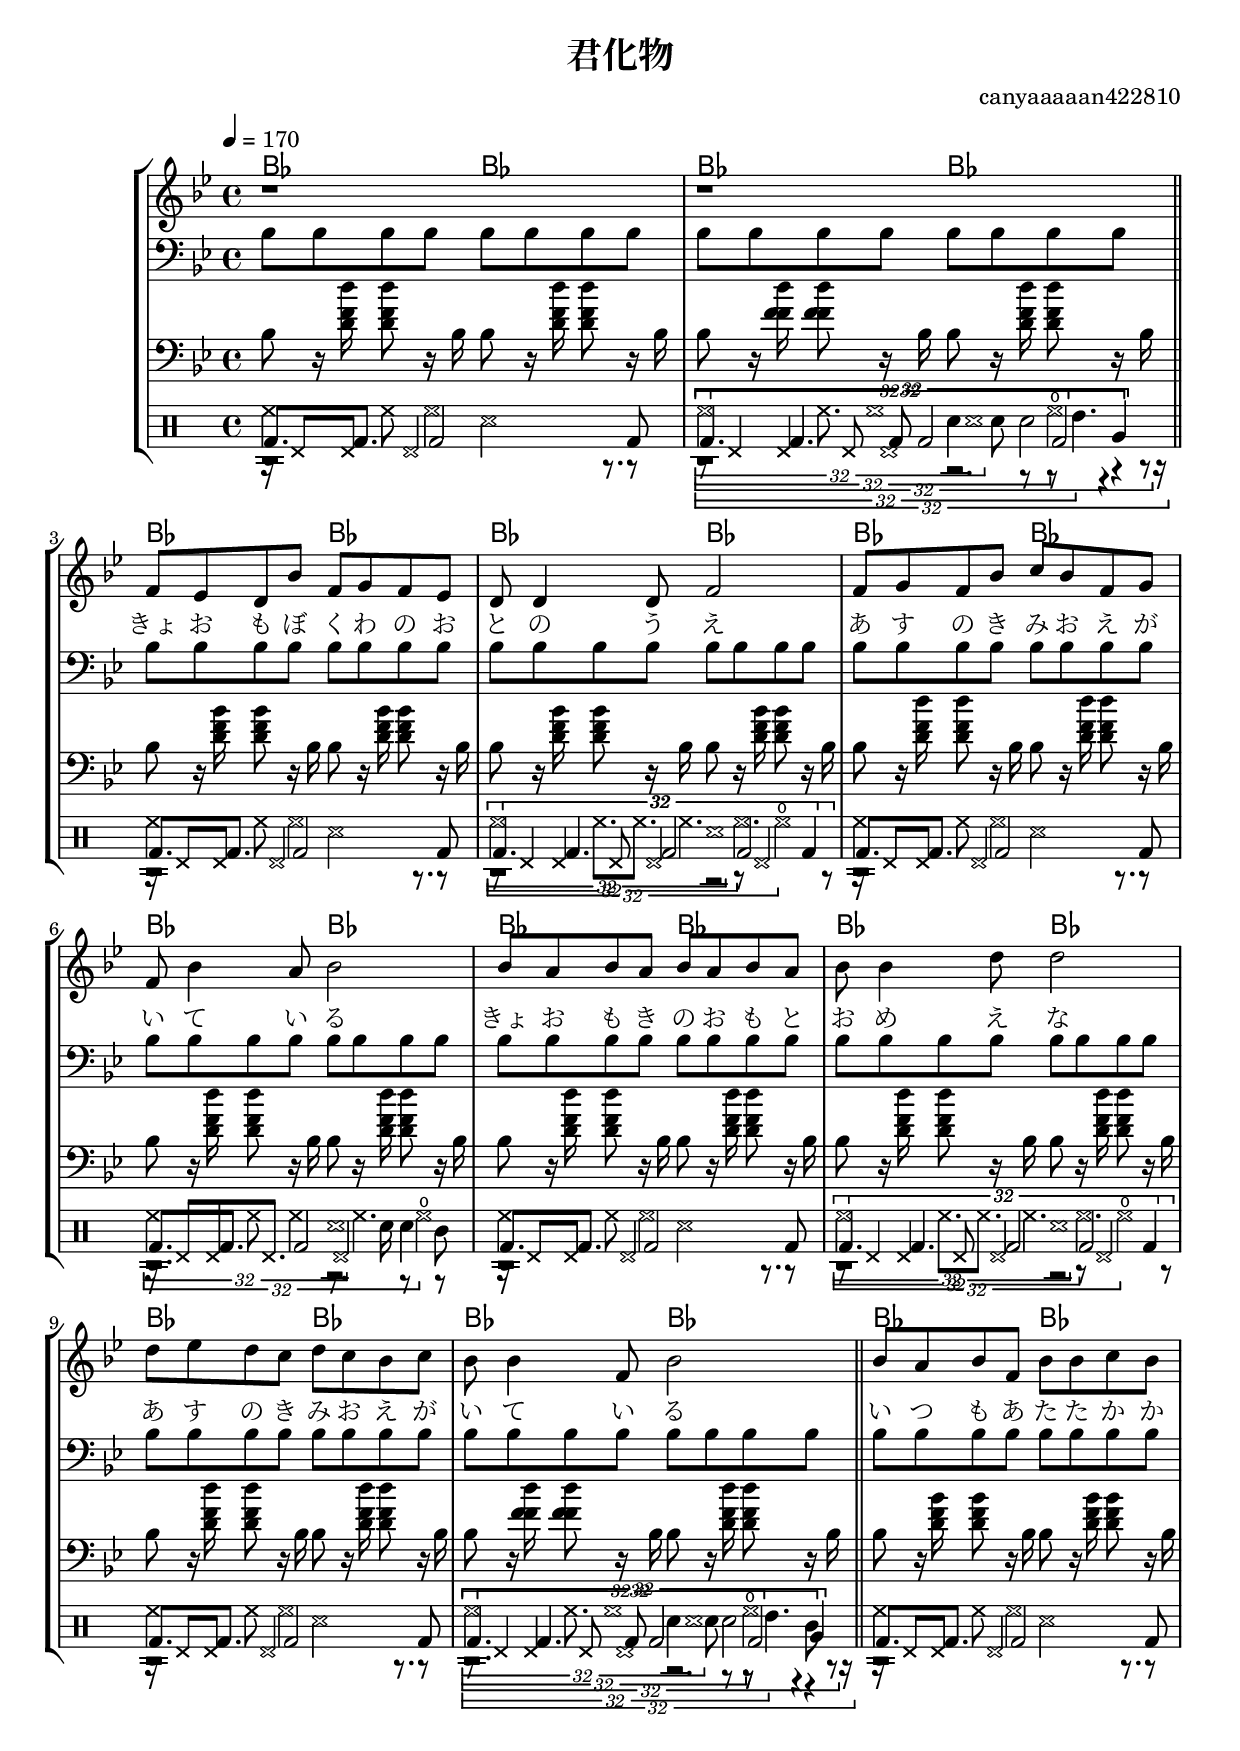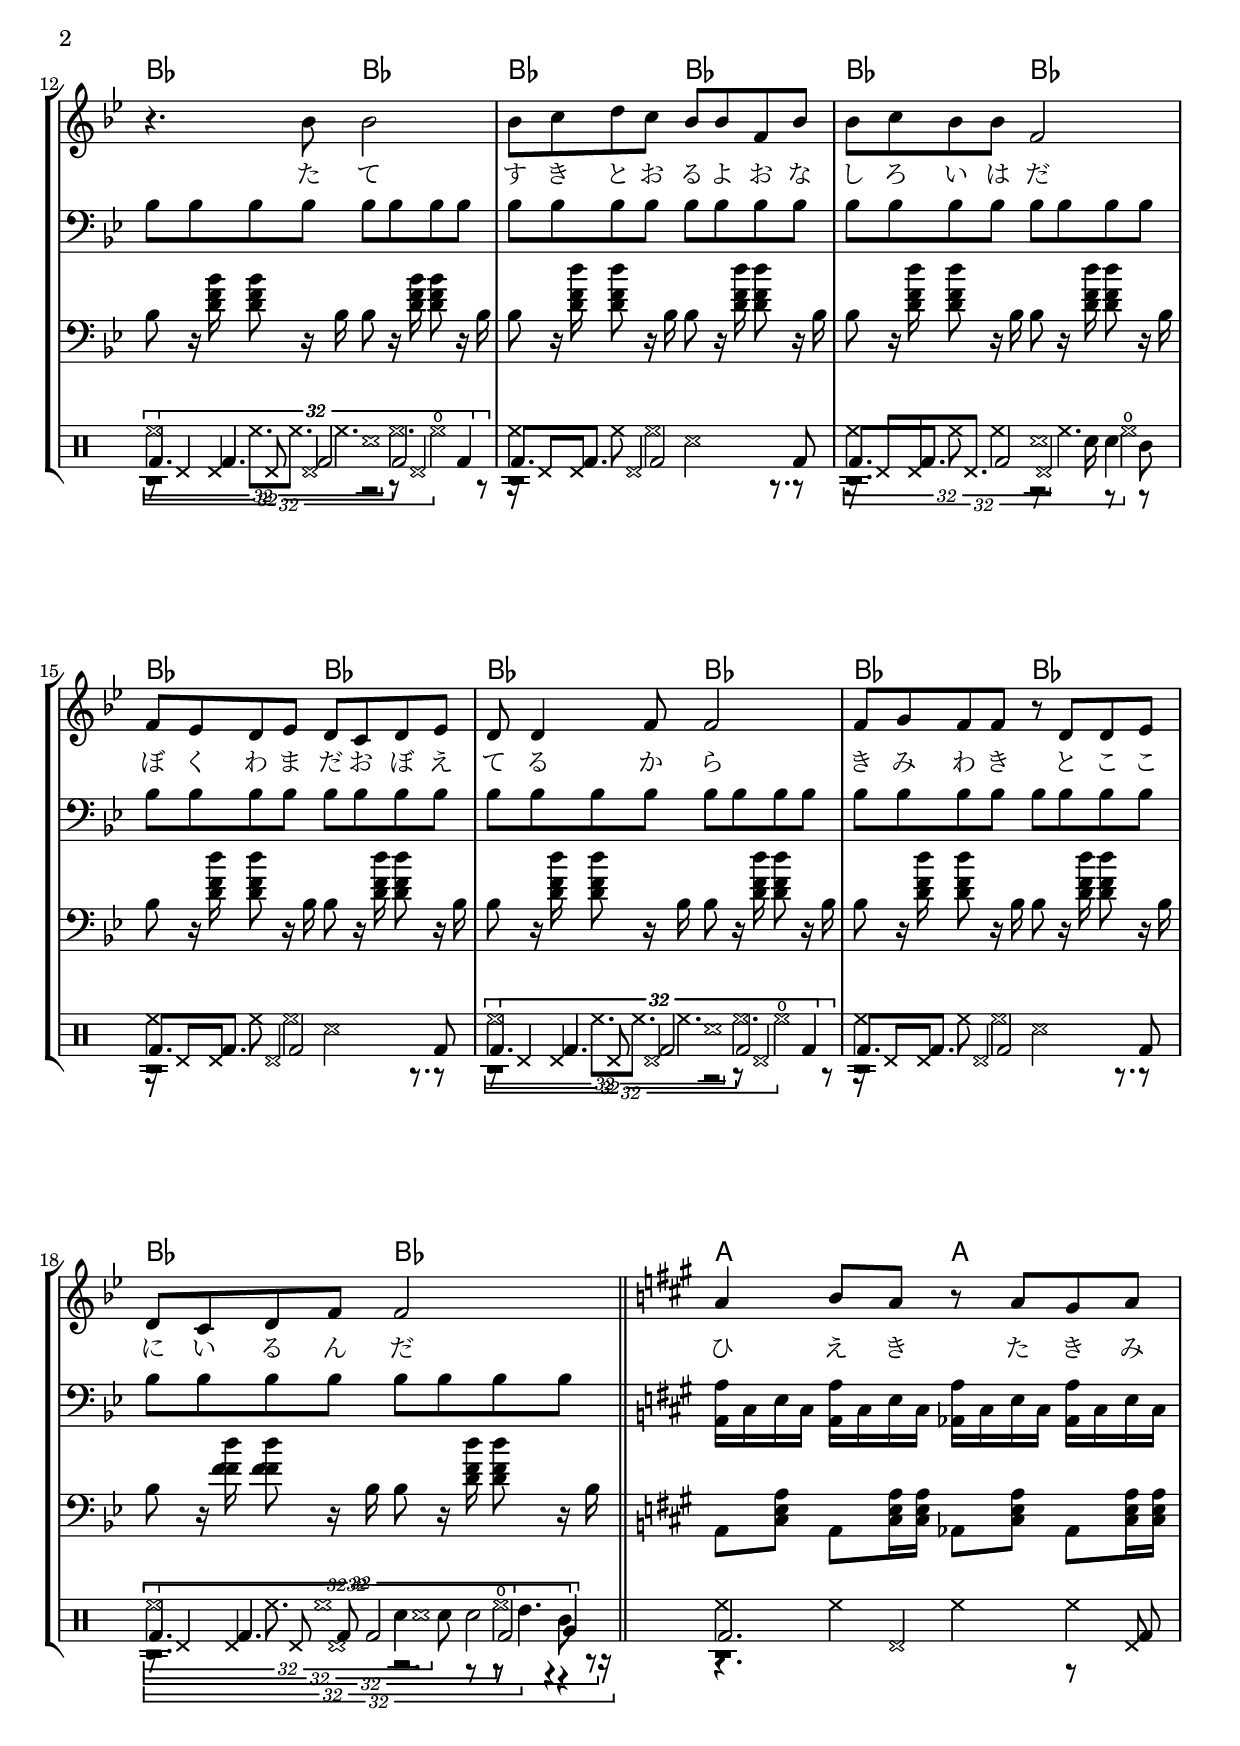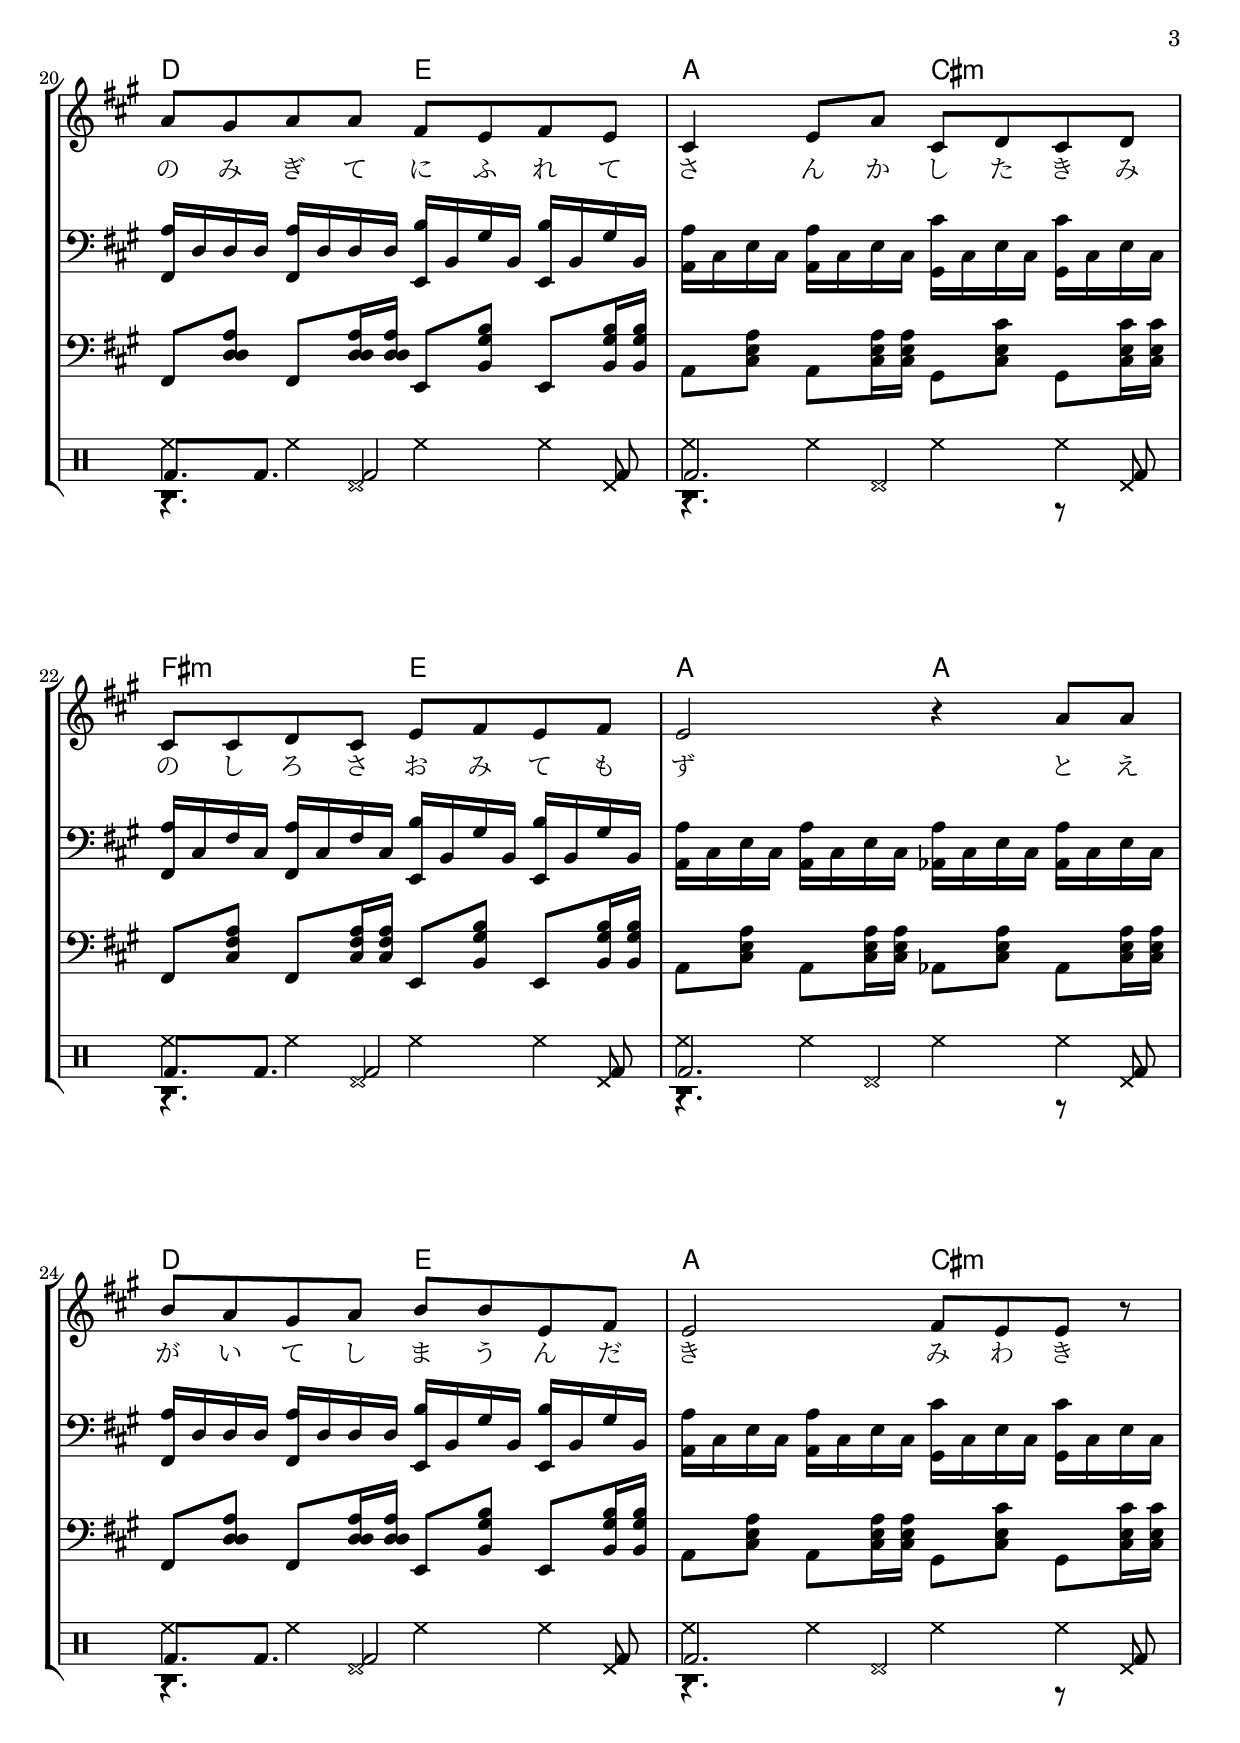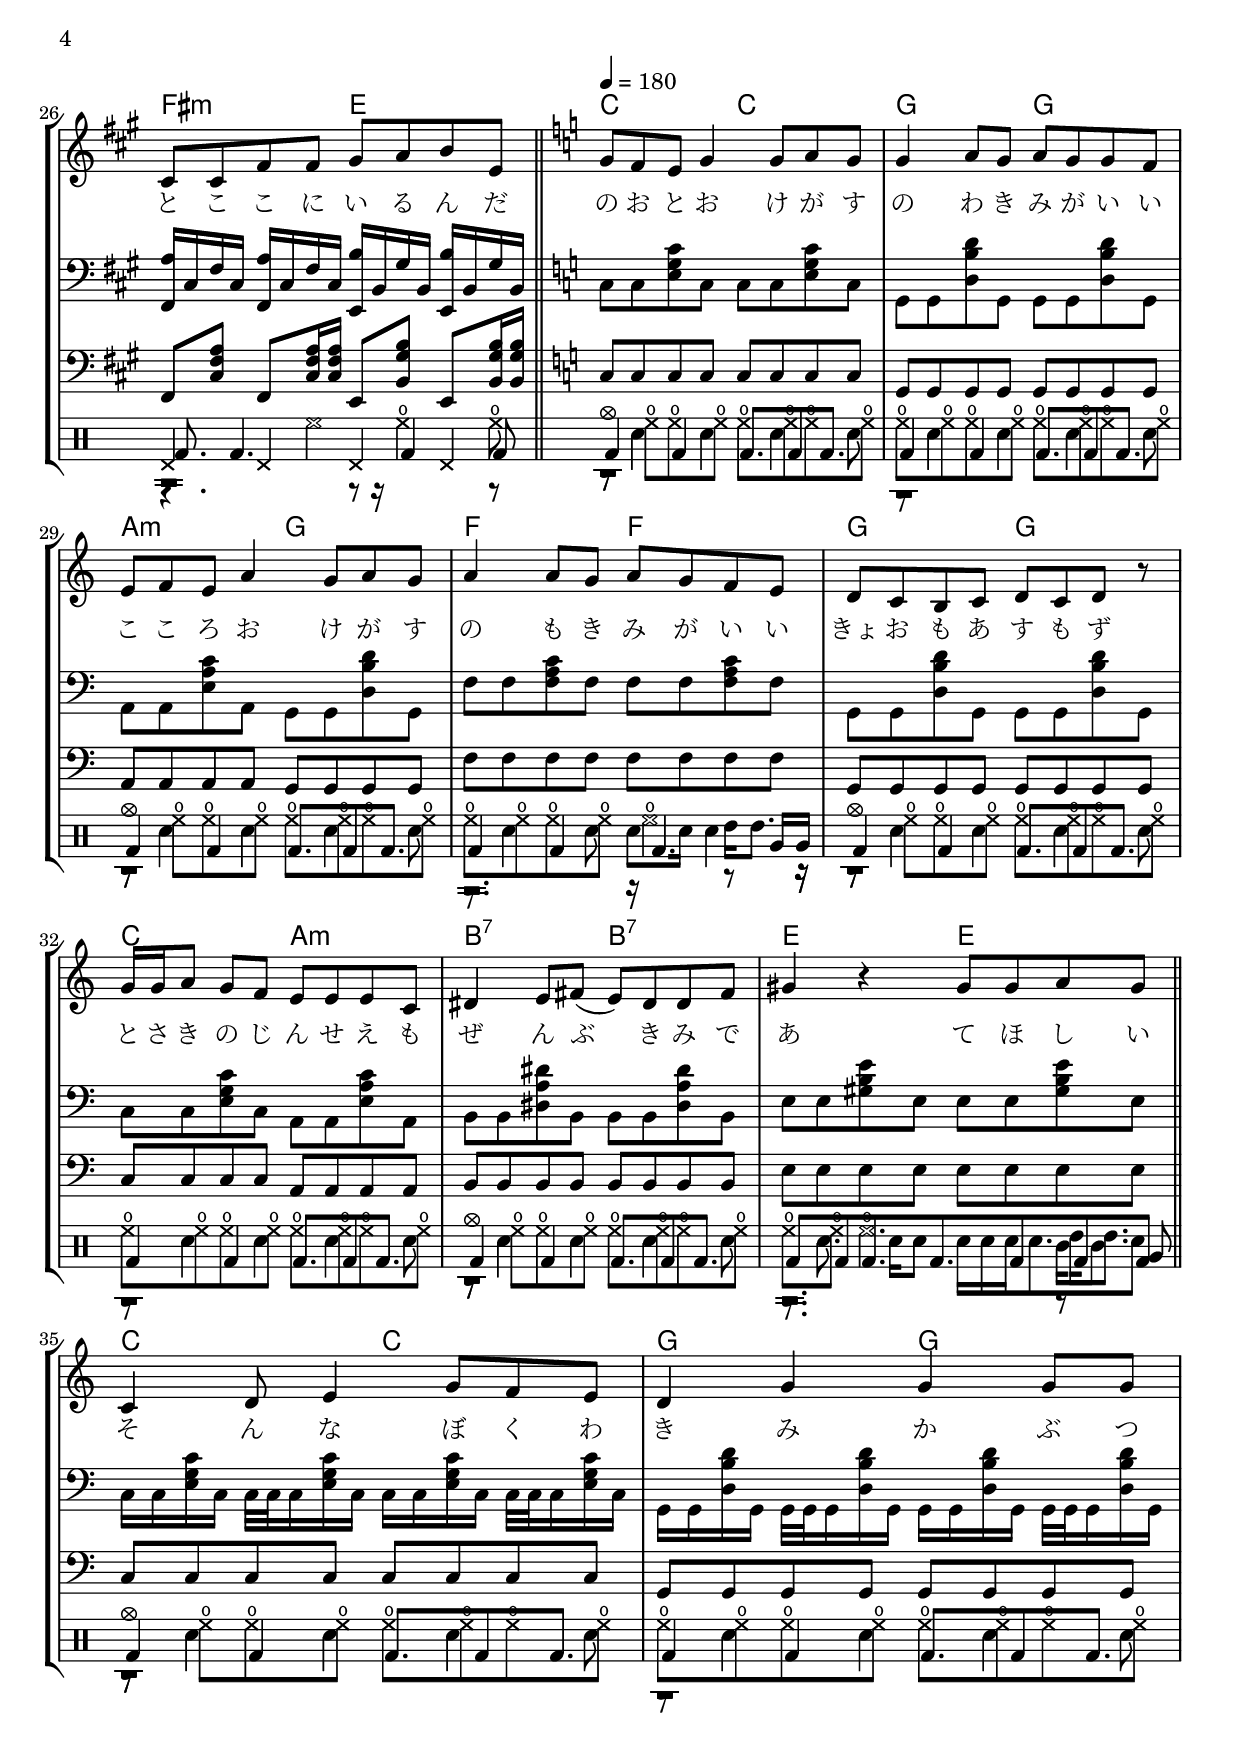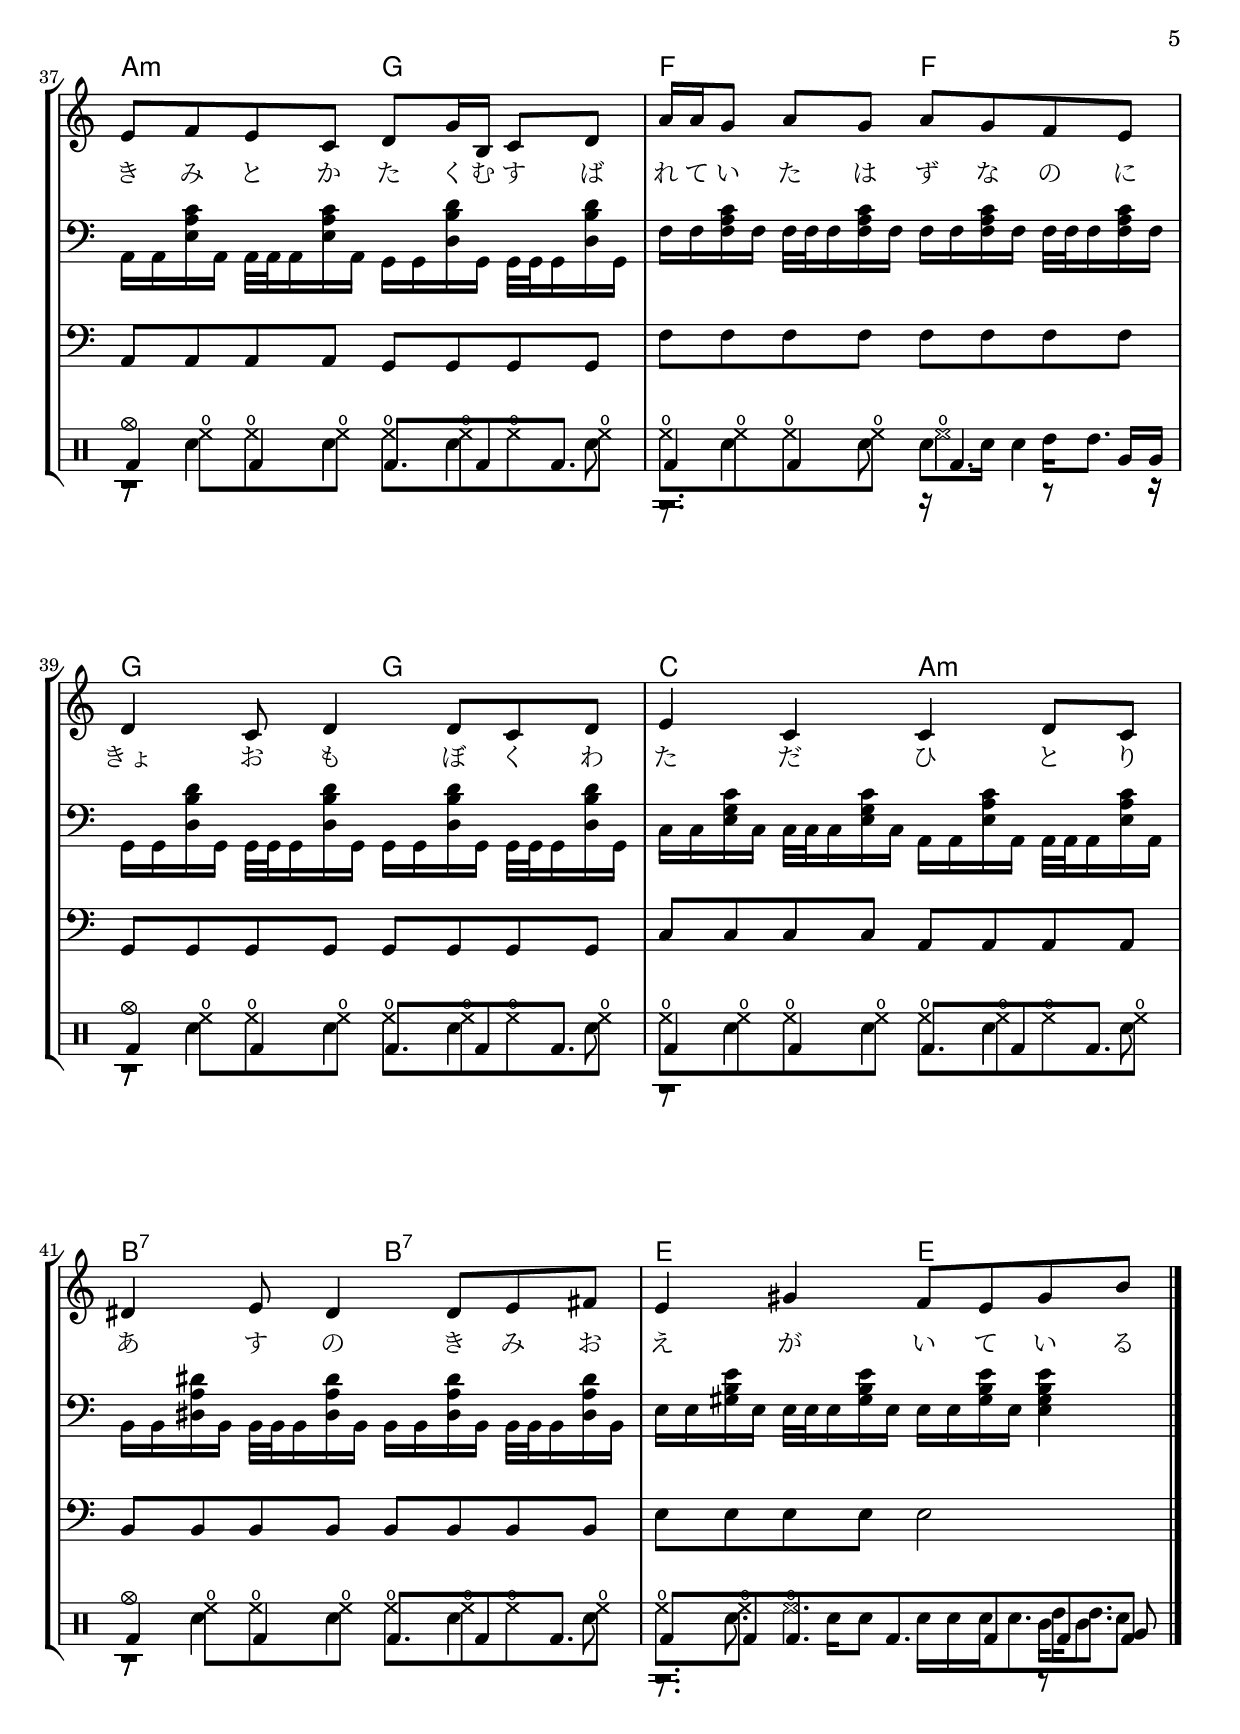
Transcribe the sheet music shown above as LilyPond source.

\version "2.12.1"

\header {
	title = \markup {君化物}
	composer = \markup \center-column {canyaaaaan422810}
}

harmony = \chordmode {
	bes2 bes bes bes 

	bes bes bes bes bes bes bes bes bes bes bes bes bes bes bes bes 

	bes bes bes bes bes bes bes bes bes bes bes bes bes bes bes bes 

	a a d e a cis:m fis:m e a a d e a cis:m fis:m e 

	c c g g a:m g f f g g c a:m b:7 b:7 e e 

	c c g g a:m g f f g g c a:m b:7 b:7 e e 
}

melody = {
	\key bes \major
	\tempo 4 = 170
	r1 | r1   
	\set Staff.midiInstrument = #"mmi0.38"
	 f'8  es'8  d'8  bes'8  f'8  g'8  f'8  es'8 
	d'8  d'4  d'8  f'2 
	f'8  g'8  f'8  bes'8  c''8  bes'8  f'8  g'8 
	f'8  bes'4  a'8  bes'2 
	bes'8  a'8  bes'8  a'8  bes'8  a'8  bes'8  a'8 
	bes'8  bes'4  d''8  d''2 
	d''8  es''8  d''8  c''8  d''8  c''8  bes'8  c''8 
	bes'8  bes'4  f'8  bes'2
	\set Staff.midiInstrument = #"mmi0.38"
	 bes'8  a'8  bes'8  f'8  bes'8  bes'8  c''8  bes'8 
	r4.  bes'8  bes'2 
	bes'8  c''8  d''8  c''8  bes'8  bes'8  f'8  bes'8 
	bes'8  c''8  bes'8  bes'8  f'2 
	f'8  es'8  d'8  es'8  d'8  c'8  d'8  es'8 
	d'8  d'4  f'8  f'2 
	f'8  g'8  f'8  f'8  r8  d'8  d'8  es'8 
	d'8  c'8  d'8  f'8  f'2
	\set Staff.midiInstrument = #"mmi0.38"
		\key a \major
 a'4  b'8  a'8  r8  a'8  gis'8  a'8 
	a'8  gis'8  a'8  a'8  fis'8  e'8  fis'8  e'8 
	cis'4  e'8  a'8  cis'8  d'8  cis'8  d'8 
	cis'8  cis'8  d'8  cis'8  e'8  fis'8  e'8  fis'8 
	e'2  r4  a'8  a'8 
	b'8  a'8  gis'8  a'8  b'8  b'8  e'8  fis'8 
	e'2  fis'8  e'8  e'8  r8 
	cis'8  cis'8  fis'8  fis'8  gis'8  a'8  b'8  e'8
	\set Staff.midiInstrument = #"mmi0.38"
		\key c \major
	\tempo 4 = 180
 g'8  f'8  e'8  g'4  g'8  a'8  g'8 
	g'4  a'8  g'8  a'8  g'8  g'8  f'8 
	e'8  f'8  e'8  a'4  g'8  a'8  g'8 
	a'4  a'8  g'8  a'8  g'8  f'8  e'8 
	d'8  c'8  b8  c'8  d'8  c'8  d'8  r8 
	g'16  g'16  a'8  g'8  f'8  e'8  e'8  e'8  c'8 
	dis'4  e'8  fis'8  (e'8)  dis'8  dis'8  fis'8 
	gis'4  r4  gis'8  gis'8  a'8  gis'8
	\set Staff.midiInstrument = #"mmi0.38"
	 c'4  d'8  e'4  g'8  f'8  e'8 
	d'4  g'4  g'4  g'8  g'8 
	e'8  f'8  e'8  c'8  d'8  g'16  b16  c'8  d'8 
	a'16  a'16  g'8  a'8  g'8  a'8  g'8  f'8  e'8 
	d'4  c'8  d'4  d'8  c'8  d'8 
	e'4  c'4  c'4  d'8  c'8 
	dis'4  e'8  dis'4  dis'8  e'8  fis'8 
	e'4  gis'4  f'8  e'8  gis'8  b'8
	\bar "|."
}

words = \lyricmode {
	
	きょ  お  も  ぼ  く  わ  の  お  と  の  う  え  あ  す  の  き  み  お  え  が  い  て  い  る  きょ  お  も  き  の  お  も  と  お  め  え  な  あ  す  の  き  み  お  え  が  い  て  い  る  
	い  つ  も  あ  た  た  か  か  た  て  す  き  と  お  る  よ  お  な  し  ろ  い  は  だ  ぼ  く  わ  ま  だ  お  ぼ  え  て  る  か  ら  き  み  わ  き  と  こ  こ  に  い  る  ん  だ  
	ひ  え  き  た  き  み  の  み  ぎ  て  に  ふ  れ  て  さ  ん  か  し  た  き  み  の  し  ろ  さ  お  み  て  も  ず  と  え  が  い  て  し  ま  う  ん  だ  き  み  わ  き  と  こ  こ  に  い  る  ん  だ  
	の  お  と  お  け  が  す  の  わ  き  み  が  い  い  こ  こ  ろ  お  け  が  す  の  も  き  み  が  い  い  きょ  お  も  あ  す  も  ず  と  さ  き  の  じ  ん  せ  え  も  ぜ  ん  ぶ  き  み  で  あ  て  ほ  し  い  
	そ  ん  な  ぼ  く  わ  き  み  か  ぶ  つ  き  み  と  か  た  く  む  す  ば  れ  て  い  た  は  ず  な  の  に  きょ  お  も  ぼ  く  わ  た  だ  ひ  と  り  あ  す  の  き  み  お  え  が  い  て  い  る  
}

tempochange = {
	\tempo 4 = 170
	r1 | r1 \bar "||"
	\tempo 4 = 170
	r1 | r1 | r1 | r1 | r1 | r1 | r1 | r1 \bar "||"
	\tempo 4 = 170
	r1 | r1 | r1 | r1 | r1 | r1 | r1 | r1 \bar "||"
	\tempo 4 = 170
	r1 | r1 | r1 | r1 | r1 | r1 | r1 | r1 \bar "||"
	\tempo 4 = 180
	r1 | r1 | r1 | r1 | r1 | r1 | r1 | r1 \bar "||"
	\tempo 4 = 180
	r1 | r1 | r1 | r1 | r1 | r1 | r1 | r1 \bar "|."
}

mainacc = {
	\clef bass
	\set Staff.midiInstrument = #"Acoustic Guitar (steel)"
	\key bes \major
	\tempo 4 = 170
	bes8 bes8 bes8 bes8
	bes8 bes8 bes8 bes8
	bes8 bes8 bes8 bes8
	bes8 bes8 bes8 bes8
	\bar "||"

	\set Staff.midiInstrument = #"Acoustic Guitar (steel)"
	bes8 bes8 bes8 bes8
	bes8 bes8 bes8 bes8
	bes8 bes8 bes8 bes8
	bes8 bes8 bes8 bes8
	bes8 bes8 bes8 bes8
	bes8 bes8 bes8 bes8
	bes8 bes8 bes8 bes8
	bes8 bes8 bes8 bes8
	bes8 bes8 bes8 bes8
	bes8 bes8 bes8 bes8
	bes8 bes8 bes8 bes8
	bes8 bes8 bes8 bes8
	bes8 bes8 bes8 bes8
	bes8 bes8 bes8 bes8
	bes8 bes8 bes8 bes8
	bes8 bes8 bes8 bes8
	\bar "||"

	\set Staff.midiInstrument = #"Acoustic Guitar (steel)"
	bes8 bes8 bes8 bes8
	bes8 bes8 bes8 bes8
	bes8 bes8 bes8 bes8
	bes8 bes8 bes8 bes8
	bes8 bes8 bes8 bes8
	bes8 bes8 bes8 bes8
	bes8 bes8 bes8 bes8
	bes8 bes8 bes8 bes8
	bes8 bes8 bes8 bes8
	bes8 bes8 bes8 bes8
	bes8 bes8 bes8 bes8
	bes8 bes8 bes8 bes8
	bes8 bes8 bes8 bes8
	bes8 bes8 bes8 bes8
	bes8 bes8 bes8 bes8
	bes8 bes8 bes8 bes8
	\bar "||"

	\set Staff.midiInstrument = #"Electric Guitar (clean)"
	\key a \major
	<a, a>16 cis e cis <a, a> cis e cis
	<as, a>16 cis e cis <as, a> cis e cis
	<fis, a>16 d d d <fis, a> d d d
	<e, b>16 b, gis b, <e, b> b, gis b,
	<a, a>16 cis e cis <a, a> cis e cis
	<gis, cis'>16 cis e cis <gis, cis'> cis e cis
	<fis, a>16 cis fis cis <fis, a> cis fis cis
	<e, b>16 b, gis b, <e, b> b, gis b,
	<a, a>16 cis e cis <a, a> cis e cis
	<as, a>16 cis e cis <as, a> cis e cis
	<fis, a>16 d d d <fis, a> d d d
	<e, b>16 b, gis b, <e, b> b, gis b,
	<a, a>16 cis e cis <a, a> cis e cis
	<gis, cis'>16 cis e cis <gis, cis'> cis e cis
	<fis, a>16 cis fis cis <fis, a> cis fis cis
	<e, b>16 b, gis b, <e, b> b, gis b,
	\bar "||"

	\set Staff.midiInstrument = #"Overdriven Guitar"
	\key c \major
	\tempo 4 = 180
	c8 c8 <e g c'>8 c8
	c8 c8 <e g c'>8 c8
	g,8 g,8 <d b d'>8 g,8
	g,8 g,8 <d b d'>8 g,8
	a,8 a,8 <e a c'>8 a,8
	g,8 g,8 <d b d'>8 g,8
	f8 f8 <f a c'>8 f8
	f8 f8 <f a c'>8 f8
	g,8 g,8 <d b d'>8 g,8
	g,8 g,8 <d b d'>8 g,8
	c8 c8 <e g c'>8 c8
	a,8 a,8 <e a c'>8 a,8
	b,8 b,8 <dis a dis'>8 b,8
	b,8 b,8 <dis a dis'>8 b,8
	e8 e8 <gis b e'>8 e8
	e8 e8 <gis b e'>8 e8
	\bar "||"

	\set Staff.midiInstrument = #"Overdriven Guitar"
	c16 c16 <e g c'>16 c16   c32 c32 c16 <e g c'>16 c16
	c16 c16 <e g c'>16 c16   c32 c32 c16 <e g c'>16 c16
	g,16 g,16 <d b d'>16 g,16   g,32 g,32 g,16 <d b d'>16 g,16
	g,16 g,16 <d b d'>16 g,16   g,32 g,32 g,16 <d b d'>16 g,16
	a,16 a,16 <e a c'>16 a,16   a,32 a,32 a,16 <e a c'>16 a,16
	g,16 g,16 <d b d'>16 g,16   g,32 g,32 g,16 <d b d'>16 g,16
	f16 f16 <f a c'>16 f16   f32 f32 f16 <f a c'>16 f16
	f16 f16 <f a c'>16 f16   f32 f32 f16 <f a c'>16 f16
	g,16 g,16 <d b d'>16 g,16   g,32 g,32 g,16 <d b d'>16 g,16
	g,16 g,16 <d b d'>16 g,16   g,32 g,32 g,16 <d b d'>16 g,16
	c16 c16 <e g c'>16 c16   c32 c32 c16 <e g c'>16 c16
	a,16 a,16 <e a c'>16 a,16   a,32 a,32 a,16 <e a c'>16 a,16
	b,16 b,16 <dis a dis'>16 b,16   b,32 b,32 b,16 <dis a dis'>16 b,16
	b,16 b,16 <dis a dis'>16 b,16   b,32 b,32 b,16 <dis a dis'>16 b,16
	e16 e16 <gis b e'>16 e16   e32 e32 e16 <gis b e'>16 e16
	e16 e16 <gis b e'>16 e16 <e gis b e'>4
	\bar "|."
}

subacc = {
	\clef bass
	\set Staff.midiInstrument = #"Electric Bass (finger)"
	\key bes \major
	\tempo 4 = 170
	bes8 r16 <d' f' d''>16 <d' f' d''>8 r16 bes16
	bes8 r16 <d' f' d''>16 <d' f' d''>8 r16 bes16
	bes8 r16 <f' f' d''>16 <f' f' d''>8 r16 bes16
	bes8 r16 <d' f' d''>16 <d' f' d''>8 r16 bes16
	\bar "||"

	\set Staff.midiInstrument = #"Electric Bass (finger)"
	bes8 r16 <d' f' bes'>16 <d' f' bes'>8 r16 bes16
	bes8 r16 <d' f' bes'>16 <d' f' bes'>8 r16 bes16
	bes8 r16 <d' f' bes'>16 <d' f' bes'>8 r16 bes16
	bes8 r16 <d' f' bes'>16 <d' f' bes'>8 r16 bes16
	bes8 r16 <d' f' d''>16 <d' f' d''>8 r16 bes16
	bes8 r16 <d' f' d''>16 <d' f' d''>8 r16 bes16
	bes8 r16 <d' f' d''>16 <d' f' d''>8 r16 bes16
	bes8 r16 <d' f' d''>16 <d' f' d''>8 r16 bes16
	bes8 r16 <d' f' d''>16 <d' f' d''>8 r16 bes16
	bes8 r16 <d' f' d''>16 <d' f' d''>8 r16 bes16
	bes8 r16 <d' f' d''>16 <d' f' d''>8 r16 bes16
	bes8 r16 <d' f' d''>16 <d' f' d''>8 r16 bes16
	bes8 r16 <d' f' d''>16 <d' f' d''>8 r16 bes16
	bes8 r16 <d' f' d''>16 <d' f' d''>8 r16 bes16
	bes8 r16 <f' f' d''>16 <f' f' d''>8 r16 bes16
	bes8 r16 <d' f' d''>16 <d' f' d''>8 r16 bes16
	\bar "||"

	\set Staff.midiInstrument = #"Electric Bass (finger)"
	bes8 r16 <d' f' bes'>16 <d' f' bes'>8 r16 bes16
	bes8 r16 <d' f' bes'>16 <d' f' bes'>8 r16 bes16
	bes8 r16 <d' f' bes'>16 <d' f' bes'>8 r16 bes16
	bes8 r16 <d' f' bes'>16 <d' f' bes'>8 r16 bes16
	bes8 r16 <d' f' d''>16 <d' f' d''>8 r16 bes16
	bes8 r16 <d' f' d''>16 <d' f' d''>8 r16 bes16
	bes8 r16 <d' f' d''>16 <d' f' d''>8 r16 bes16
	bes8 r16 <d' f' d''>16 <d' f' d''>8 r16 bes16
	bes8 r16 <d' f' d''>16 <d' f' d''>8 r16 bes16
	bes8 r16 <d' f' d''>16 <d' f' d''>8 r16 bes16
	bes8 r16 <d' f' d''>16 <d' f' d''>8 r16 bes16
	bes8 r16 <d' f' d''>16 <d' f' d''>8 r16 bes16
	bes8 r16 <d' f' d''>16 <d' f' d''>8 r16 bes16
	bes8 r16 <d' f' d''>16 <d' f' d''>8 r16 bes16
	bes8 r16 <f' f' d''>16 <f' f' d''>8 r16 bes16
	bes8 r16 <d' f' d''>16 <d' f' d''>8 r16 bes16
	\bar "||"

	\set Staff.midiInstrument = #"Electric Bass (finger)"
	\key a \major
	a,8 <cis e a> a, <cis e a>16 <cis e a>
	as,8 <cis e a> as, <cis e a>16 <cis e a>
	fis,8 <d d a> fis, <d d a>16 <d d a>
	e,8 <b, gis b> e, <b, gis b>16 <b, gis b>
	a,8 <cis e a> a, <cis e a>16 <cis e a>
	gis,8 <cis e cis'> gis, <cis e cis'>16 <cis e cis'>
	fis,8 <cis fis a> fis, <cis fis a>16 <cis fis a>
	e,8 <b, gis b> e, <b, gis b>16 <b, gis b>
	a,8 <cis e a> a, <cis e a>16 <cis e a>
	as,8 <cis e a> as, <cis e a>16 <cis e a>
	fis,8 <d d a> fis, <d d a>16 <d d a>
	e,8 <b, gis b> e, <b, gis b>16 <b, gis b>
	a,8 <cis e a> a, <cis e a>16 <cis e a>
	gis,8 <cis e cis'> gis, <cis e cis'>16 <cis e cis'>
	fis,8 <cis fis a> fis, <cis fis a>16 <cis fis a>
	e,8 <b, gis b> e, <b, gis b>16 <b, gis b>
	\bar "||"

	\set Staff.midiInstrument = #"Slap Bass 1"
	\key c \major
	\tempo 4 = 180
	c8 c8 c8 c8
	c8 c8 c8 c8
	g,8 g,8 g,8 g,8
	g,8 g,8 g,8 g,8
	a,8 a,8 a,8 a,8
	g,8 g,8 g,8 g,8
	f8 f8 f8 f8
	f8 f8 f8 f8
	g,8 g,8 g,8 g,8
	g,8 g,8 g,8 g,8
	c8 c8 c8 c8
	a,8 a,8 a,8 a,8
	b,8 b,8 b,8 b,8
	b,8 b,8 b,8 b,8
	e8 e8 e8 e8
	e8 e8 e8 e8
	\bar "||"

	\set Staff.midiInstrument = #"Slap Bass 1"
	c8 c8 c8 c8
	c8 c8 c8 c8
	g,8 g,8 g,8 g,8
	g,8 g,8 g,8 g,8
	a,8 a,8 a,8 a,8
	g,8 g,8 g,8 g,8
	f8 f8 f8 f8
	f8 f8 f8 f8
	g,8 g,8 g,8 g,8
	g,8 g,8 g,8 g,8
	c8 c8 c8 c8
	a,8 a,8 a,8 a,8
	b,8 b,8 b,8 b,8
	b,8 b,8 b,8 b,8
	e8 e8 e8 e8
	e2
	\bar "|."
}

percA = {
	\drummode {
	hh4 hh8 hh2 r8  |\times 16/32{ hh2 hh8. hh1 r4 r16 } \bar "||"
	hh4 hh8 hh2 r8  |\times 16/32{ hh2 hh8. hh8. hh4. hh2. } |hh4 hh8 hh2 r8  |hh4 hh8 hh4 hh4.  |hh4 hh8 hh2 r8  |\times 16/32{ hh2 hh8. hh8. hh4. hh2. } |hh4 hh8 hh2 r8  |\times 16/32{ hh2 hh8. hh1 r4 r16 } \bar "||"
	hh4 hh8 hh2 r8  |\times 16/32{ hh2 hh8. hh8. hh4. hh2. } |hh4 hh8 hh2 r8  |hh4 hh8 hh4 hh4.  |hh4 hh8 hh2 r8  |\times 16/32{ hh2 hh8. hh8. hh4. hh2. } |hh4 hh8 hh2 r8  |\times 16/32{ hh2 hh8. hh1 r4 r16 } \bar "||"
	r1  |r1  |r1  |r1  |r1  |r1  |r1  |r2 r8 hho4 hho8  \bar "||"
	r8 hho8 hho8 hho8 hho8 hho8 hho8 hho8  |hho8 hho8 hho8 hho8 hho8 hho8 hho8 hho8  |r8 hho8 hho8 hho8 hho8 hho8 hho8 hho8  |hho8 hho8 hho8 hho8 hho2  |r8 hho8 hho8 hho8 hho8 hho8 hho8 hho8  |hho8 hho8 hho8 hho8 hho8 hho8 hho8 hho8  |r8 hho8 hho8 hho8 hho8 hho8 hho8 hho8  |hho8 hho8 hho2.  \bar "||"
	r8 hho8 hho8 hho8 hho8 hho8 hho8 hho8  |hho8 hho8 hho8 hho8 hho8 hho8 hho8 hho8  |r8 hho8 hho8 hho8 hho8 hho8 hho8 hho8  |hho8 hho8 hho8 hho8 hho2  |r8 hho8 hho8 hho8 hho8 hho8 hho8 hho8  |hho8 hho8 hho8 hho8 hho8 hho8 hho8 hho8  |r8 hho8 hho8 hho8 hho8 hho8 hho8 hho8  |hho8 hho8 hho2.  \bar "|."
	}
}

percB = {
	\drummode {
	r16 hhp8 hhp8 hhp2 r8.  |\times 16/32{ r8 hhp4 hhp4 hhp8 hhp1 r4 } \bar "||"
	r16 hhp8 hhp8 hhp2 r8.  |\times 16/32{ r8 hhp4 hhp4 hhp8 hhp2 r8 hhp2 r8 } |r16 hhp8 hhp8 hhp2 r8.  |r16 hhp8 hhp8 hhp8. hhp2  |r16 hhp8 hhp8 hhp2 r8.  |\times 16/32{ r8 hhp4 hhp4 hhp8 hhp2 r8 hhp2 r8 } |r16 hhp8 hhp8 hhp2 r8.  |\times 16/32{ r8 hhp4 hhp4 hhp8 hhp1 r4 } \bar "||"
	r16 hhp8 hhp8 hhp2 r8.  |\times 16/32{ r8 hhp4 hhp4 hhp8 hhp2 r8 hhp2 r8 } |r16 hhp8 hhp8 hhp2 r8.  |r16 hhp8 hhp8 hhp8. hhp2  |r16 hhp8 hhp8 hhp2 r8.  |\times 16/32{ r8 hhp4 hhp4 hhp8 hhp2 r8 hhp2 r8 } |r16 hhp8 hhp8 hhp2 r8.  |\times 16/32{ r8 hhp4 hhp4 hhp8 hhp1 r4 } \bar "||"
	r4. hhp2 hhp8  |r4. hhp2 hhp8  |r4. hhp2 hhp8  |r4. hhp2 hhp8  |r4. hhp2 hhp8  |r4. hhp2 hhp8  |r4. hhp2 hhp8  |hhp4 hhp4 hhp4 hhp4  \bar "||"
	r8 sn4 sn4 sn4 sn8  |r8 sn4 sn4 sn4 sn8  |r8 sn4 sn4 sn4 sn8  |r8 sn4 sn8 sn8 sn16 sn4 r16  |r8 sn4 sn4 sn4 sn8  |r8 sn4 sn4 sn4 sn8  |r8 sn4 sn4 sn4 sn8  |r8 sn8. sn16 sn8 sn16 sn16 sn16 sn8. sn8  \bar "||"
	r8 sn4 sn4 sn4 sn8  |r8 sn4 sn4 sn4 sn8  |r8 sn4 sn4 sn4 sn8  |r8 sn4 sn8 sn8 sn16 sn4 r16  |r8 sn4 sn4 sn4 sn8  |r8 sn4 sn4 sn4 sn8  |r8 sn4 sn4 sn4 sn8  |r8 sn8. sn16 sn8 sn16 sn16 sn16 sn8. sn8  \bar "|."
	}
}

percC = {
	\drummode {
	r1  |\times 16/32{ r1 r2 hho2 } \bar "||"
	r1  |\times 16/32{ r1 r2 hho2 } |r1  |\times 16/32{ r1 r2 hho2 } |r1  |\times 16/32{ r1 r2 hho2 } |r1  |\times 16/32{ r1 r2 hho2 } \bar "||"
	r1  |\times 16/32{ r1 r2 hho2 } |r1  |\times 16/32{ r1 r2 hho2 } |r1  |\times 16/32{ r1 r2 hho2 } |r1  |\times 16/32{ r1 r2 hho2 } \bar "||"
	hh4 hh4 hh4 hh4  |hh4 hh4 hh4 hh4  |hh4 hh4 hh4 hh4  |hh4 hh4 hh4 hh4  |hh4 hh4 hh4 hh4  |hh4 hh4 hh4 hh4  |hh4 hh4 hh4 hh4  |r4. hh2 r8  \bar "||"
	bd4 bd4 bd8. bd8 bd8.  |bd4 bd4 bd8. bd8 bd8.  |bd4 bd4 bd8. bd8 bd8.  |bd4 bd4 r16 bd4. r16  |bd4 bd4 bd8. bd8 bd8.  |bd4 bd4 bd8. bd8 bd8.  |bd4 bd4 bd8. bd8 bd8.  |bd8 bd8 bd8. bd8. bd8 bd8 bd8  \bar "||"
	bd4 bd4 bd8. bd8 bd8.  |bd4 bd4 bd8. bd8 bd8.  |bd4 bd4 bd8. bd8 bd8.  |bd4 bd4 r16 bd4. r16  |bd4 bd4 bd8. bd8 bd8.  |bd4 bd4 bd8. bd8 bd8.  |bd4 bd4 bd8. bd8 bd8.  |bd8 bd8 bd8. bd8. bd8 bd8 bd8  \bar "|."
	}
}

percD = {
	\drummode {
	bd8. bd8. bd2 bd8  |\times 16/32{ bd4. bd4. bd8 bd2 r8 bd2 } \bar "||"
	bd8. bd8. bd2 bd8  |\times 16/32{ bd4. bd4. bd2 bd2 bd4 } |bd8. bd8. bd2 bd8  |bd8. bd8. bd2 r8  |bd8. bd8. bd2 bd8  |\times 16/32{ bd4. bd4. bd2 bd2 bd4 } |bd8. bd8. bd2 bd8  |\times 16/32{ bd4. bd4. bd8 bd2 r8 bd2 } \bar "||"
	bd8. bd8. bd2 bd8  |\times 16/32{ bd4. bd4. bd2 bd2 bd4 } |bd8. bd8. bd2 bd8  |bd8. bd8. bd2 r8  |bd8. bd8. bd2 bd8  |\times 16/32{ bd4. bd4. bd2 bd2 bd4 } |bd8. bd8. bd2 bd8  |\times 16/32{ bd4. bd4. bd8 bd2 r8 bd2 } \bar "||"
	bd2. r8 bd8  |bd8. bd8. bd2 bd8  |bd2. r8 bd8  |bd8. bd8. bd2 bd8  |bd2. r8 bd8  |bd8. bd8. bd2 bd8  |bd2. r8 bd8  |bd8. bd4. r16 bd4 bd8  \bar "||"
	cymc1  |r1  |cymc1  |r1  |cymc1  |r1  |cymc1  |r1  \bar "||"
	cymc1  |r1  |cymc1  |r1  |cymc1  |r1  |cymc1  |r1  \bar "|."
	}
}

percE = {
	\drummode {
	r2 ss2  |\times 16/32{ r1 ss1 } \bar "||"
	r2 ss2  |\times 16/32{ r1 ss1 } |r2 ss2  |\times 16/32{ r1 ss1 } |r2 ss2  |\times 16/32{ r1 ss1 } |r2 ss2  |\times 16/32{ r1 ss1 } \bar "||"
	r2 ss2  |\times 16/32{ r1 ss1 } |r2 ss2  |\times 16/32{ r1 ss1 } |r2 ss2  |\times 16/32{ r1 ss1 } |r2 ss2  |\times 16/32{ r1 ss1 } \bar "||"
	r1 | r1 | r1 | r1 | r1 | r1 | r1 | r1 \bar "||"
	r1 |r1 |r1 |r2. tommh16 tommh8.  |r1 |r1 |r1 |r2. tommh16 tommh8.  \bar "||"
	r1 |r1 |r1 |r2. tommh16 tommh8.  |r1 |r1 |r1 |r2. tommh16 tommh8.  \bar "|."
	}
}

percF = {
	\drummode {
	r1 |\times 16/32{ r1 sn4 sn8 sn2 r8 } \bar "||"
	r1 |r1 |r1 |r2 r8. sn16 sn4  |r1 |r1 |r1 |\times 16/32{ r1 sn4 sn8 sn2 r8 } \bar "||"
	r1 |r1 |r1 |r2 r8. sn16 sn4  |r1 |r1 |r1 |\times 16/32{ r1 sn4 sn8 sn2 r8 } \bar "||"
	r1 | r1 | r1 | r1 | r1 | r1 | r1 | r1 \bar "||"
	r1 |r1 |r1 |r2. r8 tomfh16 tomfh16  |r1 |r1 |r1 |r2. r8 tomfh8  \bar "||"
	r1 |r1 |r1 |r2. r8 tomfh16 tomfh16  |r1 |r1 |r1 |r2. r8 tomfh8  \bar "|."
	}
}

percG = {
	\drummode {
	r1 |r1 \bar "||"
	r1 |r1 |r1 |r2. r8 tomml8  |r1 |r1 |r1 |r2. r8 tomml8  \bar "||"
	r1 |r1 |r1 |r2. r8 tomml8  |r1 |r1 |r1 |r2. r8 tomml8  \bar "||"
	r1 | r1 | r1 | r1 | r1 | r1 | r1 | r1 \bar "||"
	r1 |r1 |r1 |r1 |r1 |r1 |r1 |r2. tomml16 tomml8.  \bar "||"
	r1 |r1 |r1 |r1 |r1 |r1 |r1 |r2. tomml16 tomml8.  \bar "|."
	}
}

percH = {
	\drummode {
	r1 |\times 16/32{ r1 r2 r8 tommh4. } \bar "||"
	r1 |r1 |r1 |r1 |r1 |r1 |r1 |\times 16/32{ r1 r2 r8 tommh4. } \bar "||"
	r1 |r1 |r1 |r1 |r1 |r1 |r1 |\times 16/32{ r1 r2 r8 tommh4. } \bar "||"
	r1 | r1 | r1 | r1 | r1 | r1 | r1 | r1 \bar "||"
	r1 | r1 | r1 | r1 | r1 | r1 | r1 | r1 \bar "||"
	r1 | r1 | r1 | r1 | r1 | r1 | r1 | r1 \bar "|."
	}
}

percI = {
	\drummode {
	r1 |\times 16/32{ r1 r2. tomfh4 } \bar "||"
	r1 |r1 |r1 |r1 |r1 |r1 |r1 |\times 16/32{ r1 r2. tomfh4 } \bar "||"
	r1 |r1 |r1 |r1 |r1 |r1 |r1 |\times 16/32{ r1 r2. tomfh4 } \bar "||"
	r1 | r1 | r1 | r1 | r1 | r1 | r1 | r1 \bar "||"
	r1 | r1 | r1 | r1 | r1 | r1 | r1 | r1 \bar "||"
	r1 | r1 | r1 | r1 | r1 | r1 | r1 | r1 \bar "|."
	}
}

\score {
	<<
		\new StaffGroup <<
			\new ChordNames {\harmony}
			\new Voice = "melody" {\melody}
			\new Lyrics \lyricsto "melody" \words
			\new Staff = "mainacc" {\mainacc}
			\new Staff = "subacc" {\subacc}
			\new DrumStaff <<
				\new DrumVoice {\percA}
				\new DrumVoice {\percB}
				\new DrumVoice {\percC}
				\new DrumVoice {\percD}
				\new DrumVoice {\percE}
				\new DrumVoice {\percF}
				\new DrumVoice {\percG}
				\new DrumVoice {\percH}
				\new DrumVoice {\percI}
			>>
		>>
	>>
	\layout { }
}
